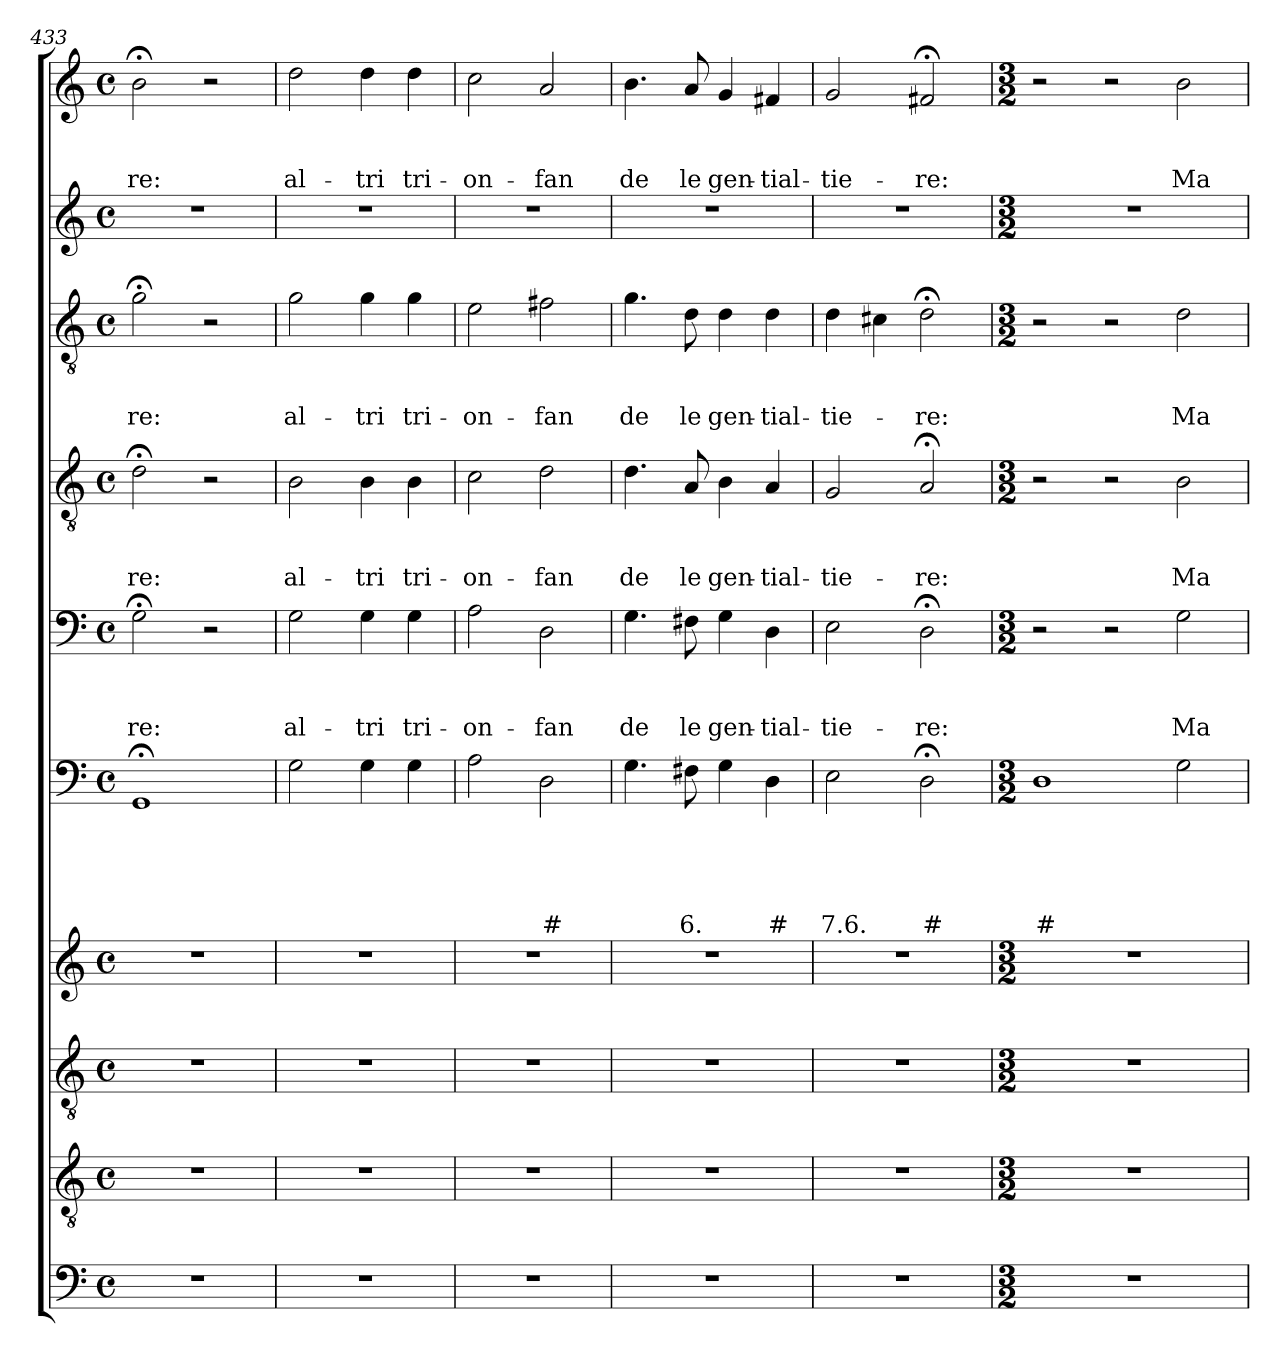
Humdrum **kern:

**kern	**kern	**kern	**kern	**kern	**text	**text	**text	**text	**text	**kern	**text	**text	**text	**kern	**text	**text	**text	**kern	**text	**text	**text	**kern	**kern	**text	**text	**text
*part10	*part9	*part8	*part7	*part6	*part6	*part6	*part6	*part6	*part6	*part5	*part5	*part5	*part5	*part4	*part4	*part4	*part4	*part3	*part3	*part3	*part3	*part2	*part1	*part1	*part1	*part1
*staff10	*staff9	*staff8	*staff7	*staff6	*staff6	*staff6	*staff6	*staff6	*staff6	*staff5	*staff5	*staff5	*staff5	*staff4	*staff4	*staff4	*staff4	*staff3	*staff3	*staff3	*staff3	*staff2	*staff1	*staff1	*staff1	*staff1
*clefF4	*clefGv2	*clefGv2	*clefG2	*clefF4	*	*	*	*	*	*clefF4	*	*	*	*clefGv2	*	*	*	*clefGv2	*	*	*	*clefG2	*clefG2	*	*	*
*k[]	*k[]	*k[]	*k[]	*k[]	*	*	*	*	*	*k[]	*	*	*	*k[]	*	*	*	*k[]	*	*	*	*k[]	*k[]	*	*	*
*C:	*C:	*C:	*C:	*C:	*	*	*	*	*	*C:	*	*	*	*C:	*	*	*	*C:	*	*	*	*C:	*C:	*	*	*
*M4/4	*M4/4	*M4/4	*M4/4	*M4/4	*	*	*	*	*	*M4/4	*	*	*	*M4/4	*	*	*	*M4/4	*	*	*	*M4/4	*M4/4	*	*	*
*met(c)	*met(c)	*met(c)	*met(c)	*met(c)	*	*	*	*	*	*met(c)	*	*	*	*met(c)	*	*	*	*met(c)	*	*	*	*met(c)	*met(c)	*	*	*
=433	=433	=433	=433	=433	=433	=433	=433	=433	=433	=433	=433	=433	=433	=433	=433	=433	=433	=433	=433	=433	=433	=433	=433	=433	=433	=433
1r	1r	1r	1r	1GG;<	.	.	.	.	.	2G;<\	.	.	-re:	2d;<\	.	.	-re:	2g;<\	.	.	-re:	1r	2b;<\	.	.	-re:
.	.	.	.	.	.	.	.	.	.	2r	.	.	.	2r	.	.	.	2r	.	.	.	.	2r	.	.	.
=434	=434	=434	=434	=434	=434	=434	=434	=434	=434	=434	=434	=434	=434	=434	=434	=434	=434	=434	=434	=434	=434	=434	=434	=434	=434	=434
1r	1r	1r	1r	2G\	.	.	.	.	.	2G\	.	.	al-	2B\	.	.	al-	2g\	.	.	al-	1r	2dd\	.	.	al-
.	.	.	.	4G\	.	.	.	.	.	4G\	.	.	-tri	4B\	.	.	-tri	4g\	.	.	-tri	.	4dd\	.	.	-tri
.	.	.	.	4G\	.	.	.	.	.	4G\	.	.	tri-	4B\	.	.	tri-	4g\	.	.	tri-	.	4dd\	.	.	tri-
=435	=435	=435	=435	=435	=435	=435	=435	=435	=435	=435	=435	=435	=435	=435	=435	=435	=435	=435	=435	=435	=435	=435	=435	=435	=435	=435
1r	1r	1r	1r	2A\	.	.	.	.	.	2A\	.	.	-on-	2c\	.	.	-on-	2e\	.	.	-on-	1r	2cc\	.	.	-on-
.	.	.	.	2D\	.	.	.	.	#	2D\	.	.	-fan	2d\	.	.	-fan	2f#X\	.	.	-fan	.	2a/	.	.	-fan
=436	=436	=436	=436	=436	=436	=436	=436	=436	=436	=436	=436	=436	=436	=436	=436	=436	=436	=436	=436	=436	=436	=436	=436	=436	=436	=436
1r	1r	1r	1r	4.G\	.	.	.	.	.	4.G\	.	.	de	4.d\	.	.	de	4.g\	.	.	de	1r	4.b\	.	.	de
.	.	.	.	8F#X\	.	.	.	.	6.	8F#X\	.	.	le	8A/	.	.	le	8d\	.	.	le	.	8a/	.	.	le
.	.	.	.	4G\	.	.	.	.	.	4G\	.	.	gen-	4B\	.	.	gen-	4d\	.	.	gen-	.	4g/	.	.	gen-
.	.	.	.	4D\	.	.	.	.	#	4D\	.	.	-tial-	4A/	.	.	-tial-	4d\	.	.	-tial-	.	4f#X/	.	.	-tial-
=437	=437	=437	=437	=437	=437	=437	=437	=437	=437	=437	=437	=437	=437	=437	=437	=437	=437	=437	=437	=437	=437	=437	=437	=437	=437	=437
1r	1r	1r	1r	2E\	.	.	.	.	7.6.	2E\	.	.	-tie-	2G/	.	.	-tie-	4d\	.	.	-tie-	1r	2g/	.	.	-tie-
.	.	.	.	.	.	.	.	.	.	.	.	.	.	.	.	.	.	4c#X\	.	.	.	.	.	.	.	.
.	.	.	.	2D;<\	.	.	.	.	#	2D;<\	.	.	-re:	2A;</	.	.	-re:	2d;<\	.	.	-re:	.	2f#X;</	.	.	-re:
=438	=438	=438	=438	=438	=438	=438	=438	=438	=438	=438	=438	=438	=438	=438	=438	=438	=438	=438	=438	=438	=438	=438	=438	=438	=438	=438
*M3/2	*M3/2	*M3/2	*M3/2	*M3/2	*	*	*	*	*	*M3/2	*	*	*	*M3/2	*	*	*	*M3/2	*	*	*	*M3/2	*M3/2	*	*	*
1.r	1.r	1.r	1.r	1D	.	.	.	.	#	2r	.	.	.	2r	.	.	.	2r	.	.	.	1.r	2r	.	.	.
.	.	.	.	.	.	.	.	.	.	2r	.	.	.	2r	.	.	.	2r	.	.	.	.	2r	.	.	.
.	.	.	.	2G\	.	.	.	.	.	2G\	.	.	Ma	2B\	.	.	Ma	2d\	.	.	Ma	.	2b\	.	.	Ma
=	=	=	=	=	=	=	=	=	=	=	=	=	=	=	=	=	=	=	=	=	=	=	=	=	=	=
*-	*-	*-	*-	*-	*-	*-	*-	*-	*-	*-	*-	*-	*-	*-	*-	*-	*-	*-	*-	*-	*-	*-	*-	*-	*-	*-
